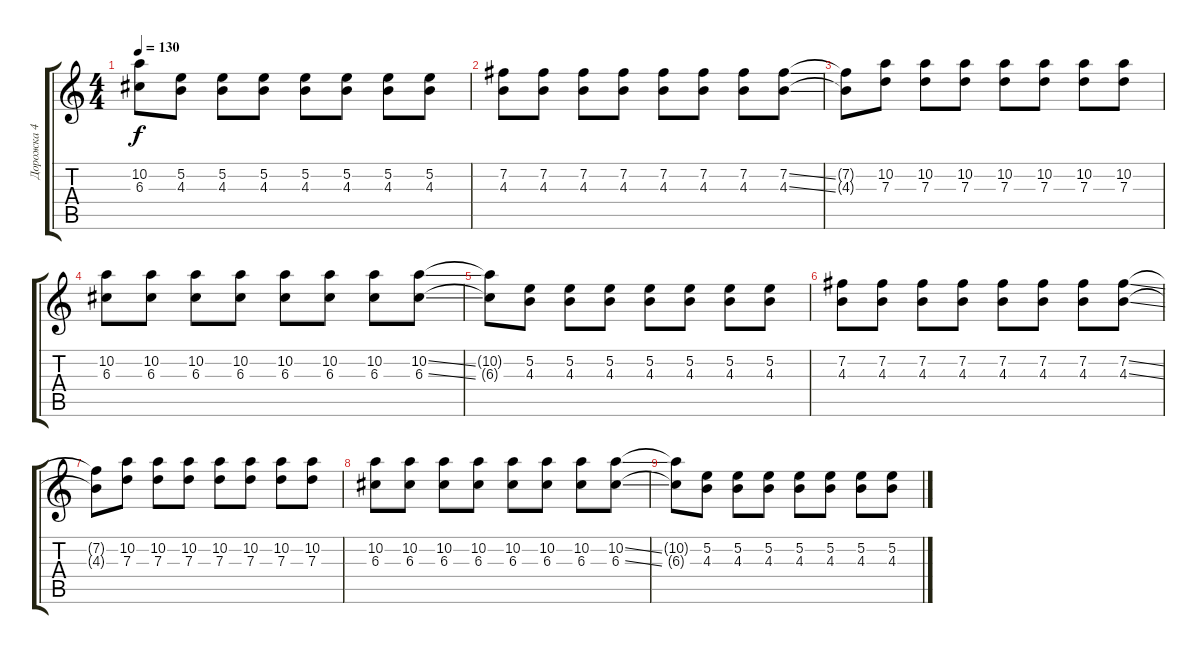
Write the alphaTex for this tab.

\track ("Дорожка 4" "Дорожка 4") {instrument distortionguitar}
\staff {score tabs}
\tuning (E4 B3 G3 D3 A2 E2) {hide}
\ts (4 4)
\tempo 130
\clef g2
\ks c
(10.2{t} 6.3{t}).8{dy f} (5.2 4.3).8 (5.2 4.3).8 (5.2 4.3).8 (5.2 4.3).8 (5.2 4.3).8 (5.2 4.3).8 (5.2 4.3).8 |
(7.2 4.3).8 (7.2 4.3).8 (7.2 4.3).8 (7.2 4.3).8 (7.2 4.3).8 (7.2 4.3).8 (7.2 4.3).8 (7.2{ss} 4.3{ss}).8 |
(7.2{t} 4.3{t}).8 (10.2 7.3).8 (10.2 7.3).8 (10.2 7.3).8 (10.2 7.3).8 (10.2 7.3).8 (10.2 7.3).8 (10.2 7.3).8 |
(10.2 6.3).8 (10.2 6.3).8 (10.2 6.3).8 (10.2 6.3).8 (10.2 6.3).8 (10.2 6.3).8 (10.2 6.3).8 (10.2{ss} 6.3{ss}).8 |
(10.2{t} 6.3{t}).8 (5.2 4.3).8 (5.2 4.3).8 (5.2 4.3).8 (5.2 4.3).8 (5.2 4.3).8 (5.2 4.3).8 (5.2 4.3).8 |
(7.2 4.3).8 (7.2 4.3).8 (7.2 4.3).8 (7.2 4.3).8 (7.2 4.3).8 (7.2 4.3).8 (7.2 4.3).8 (7.2{ss} 4.3{ss}).8 |
(7.2{t} 4.3{t}).8 (10.2 7.3).8 (10.2 7.3).8 (10.2 7.3).8 (10.2 7.3).8 (10.2 7.3).8 (10.2 7.3).8 (10.2 7.3).8 |
(10.2 6.3).8 (10.2 6.3).8 (10.2 6.3).8 (10.2 6.3).8 (10.2 6.3).8 (10.2 6.3).8 (10.2 6.3).8 (10.2{ss} 6.3{ss}).8 |
(10.2{t} 6.3{t}).8 (5.2 4.3).8 (5.2 4.3).8 (5.2 4.3).8 (5.2 4.3).8 (5.2 4.3).8 (5.2 4.3).8 (5.2 4.3).8
